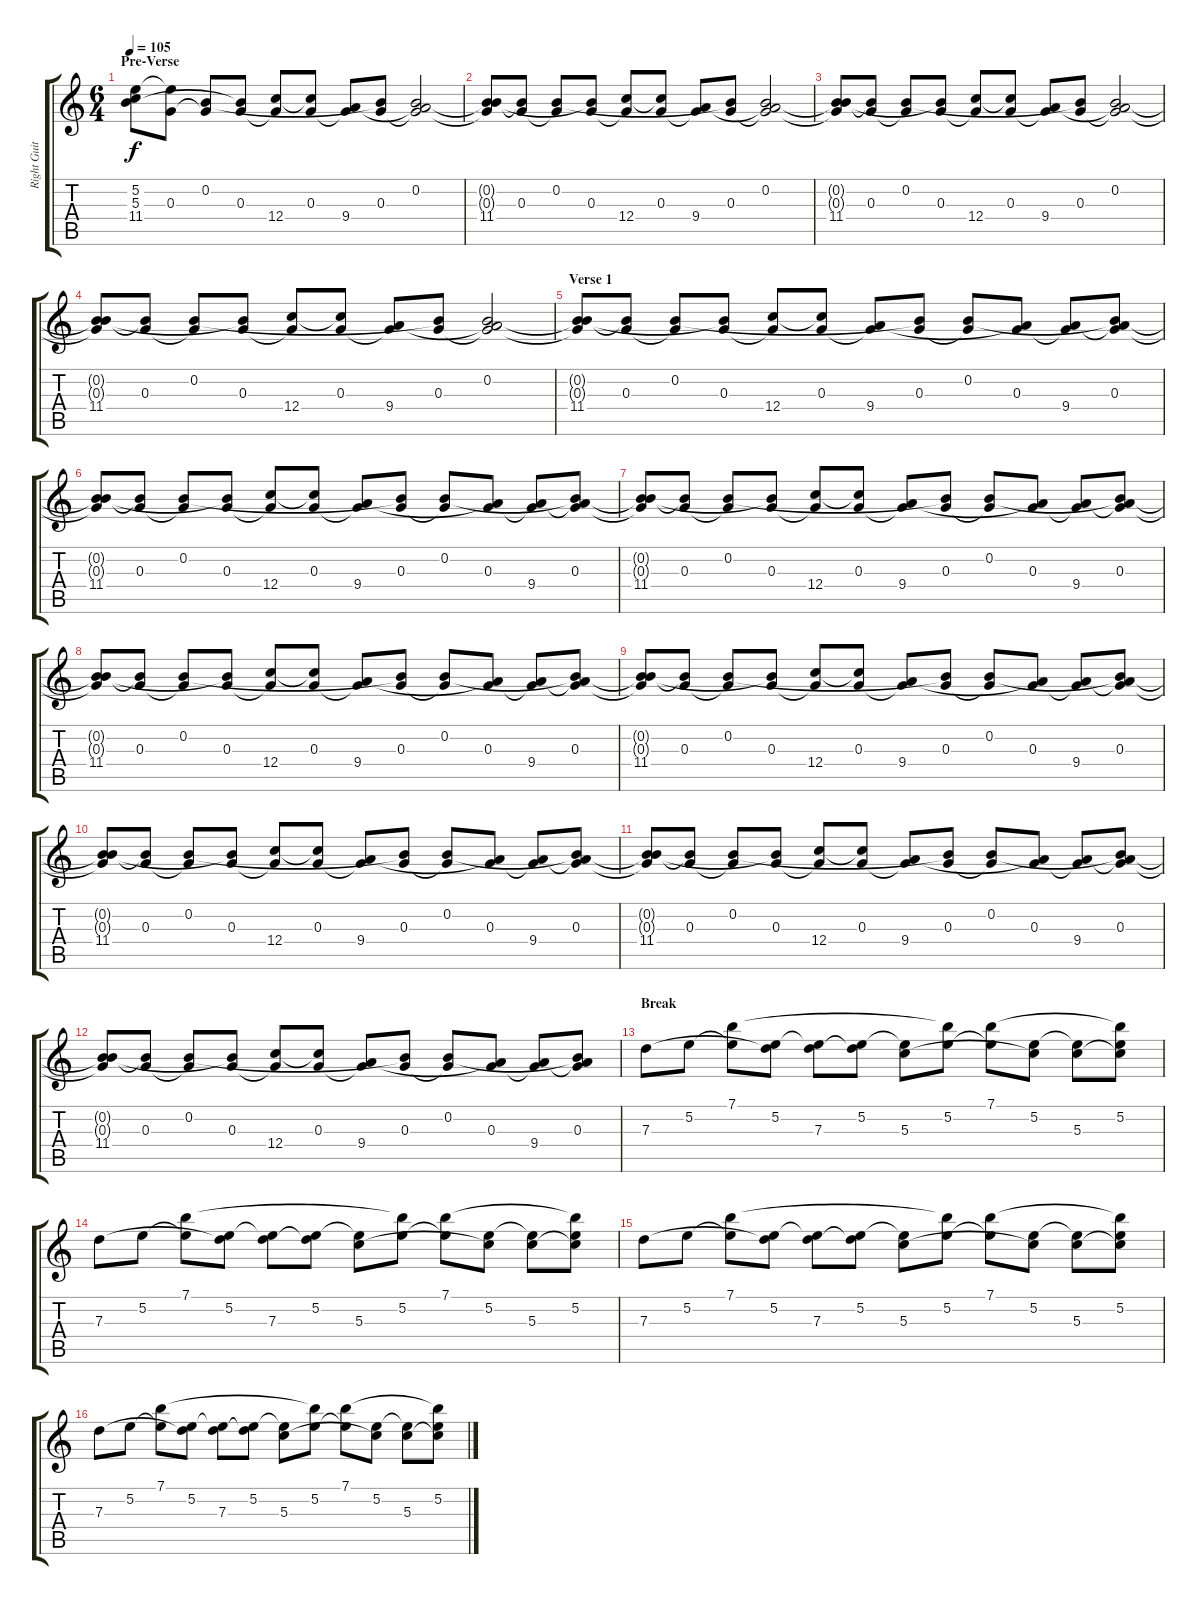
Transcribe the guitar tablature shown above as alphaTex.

\track ("Right Guitar" "Right Guit") {instrument electricguitarjazz}
\staff {score tabs}
\tuning (E4 B3 G3 C3 A2 E2) {hide}
\ts (6 4)
\section ("" "Pre-Verse")
\tempo 105
\clef g2
\ks c
(5.2{t} 5.3{t} 11.4).8{dy f} (5.2{t} 0.3).8 (0.2 0.3{t}).8 (0.3 11.4{t}).8 (0.3{t} 12.4).8 (0.3 12.4{t}).8 (0.3{t} 9.4).8 (0.2{t} 0.3).8 (0.2 0.3{t} 9.4{t}).2 |
(0.2{t} 0.3{t} 11.4).8 (0.2{t} 0.3).8 (0.2 0.3{t}).8 (0.3 11.4{t}).8 (0.3{t} 12.4).8 (0.3 12.4{t}).8 (0.3{t} 9.4).8 (0.2{t} 0.3).8 (0.2 0.3{t} 9.4{t}).2 |
(0.2{t} 0.3{t} 11.4).8 (0.2{t} 0.3).8 (0.2 0.3{t}).8 (0.3 11.4{t}).8 (0.3{t} 12.4).8 (0.3 12.4{t}).8 (0.3{t} 9.4).8 (0.2{t} 0.3).8 (0.2 0.3{t} 9.4{t}).2 |
(0.2{t} 0.3{t} 11.4).8 (0.2{t} 0.3).8 (0.2 0.3{t}).8 (0.3 11.4{t}).8 (0.3{t} 12.4).8 (0.3 12.4{t}).8 (0.3{t} 9.4).8 (0.2{t} 0.3).8 (0.2 0.3{t} 9.4{t}).2 |
\section ("" "Verse 1")
(0.2{t} 0.3{t} 11.4).8 (0.2{t} 0.3).8 (0.2 0.3{t}).8 (0.3 11.4{t}).8 (0.3{t} 12.4).8 (0.3 12.4{t}).8 (0.3{t} 9.4).8 (0.2{t} 0.3).8 (0.2 0.3{t}).8 (0.3 9.4{t}).8 (0.3{t} 9.4).8 (0.2{t} 0.3 9.4{t}).8 |
(0.2{t} 0.3{t} 11.4).8 (0.2{t} 0.3).8 (0.2 0.3{t}).8 (0.3 11.4{t}).8 (0.3{t} 12.4).8 (0.3 12.4{t}).8 (0.3{t} 9.4).8 (0.2{t} 0.3).8 (0.2 0.3{t}).8 (0.3 9.4{t}).8 (0.3{t} 9.4).8 (0.2{t} 0.3 9.4{t}).8 |
(0.2{t} 0.3{t} 11.4).8 (0.2{t} 0.3).8 (0.2 0.3{t}).8 (0.3 11.4{t}).8 (0.3{t} 12.4).8 (0.3 12.4{t}).8 (0.3{t} 9.4).8 (0.2{t} 0.3).8 (0.2 0.3{t}).8 (0.3 9.4{t}).8 (0.3{t} 9.4).8 (0.2{t} 0.3 9.4{t}).8 |
(0.2{t} 0.3{t} 11.4).8 (0.2{t} 0.3).8 (0.2 0.3{t}).8 (0.3 11.4{t}).8 (0.3{t} 12.4).8 (0.3 12.4{t}).8 (0.3{t} 9.4).8 (0.2{t} 0.3).8 (0.2 0.3{t}).8 (0.3 9.4{t}).8 (0.3{t} 9.4).8 (0.2{t} 0.3 9.4{t}).8 |
(0.2{t} 0.3{t} 11.4).8 (0.2{t} 0.3).8 (0.2 0.3{t}).8 (0.3 11.4{t}).8 (0.3{t} 12.4).8 (0.3 12.4{t}).8 (0.3{t} 9.4).8 (0.2{t} 0.3).8 (0.2 0.3{t}).8 (0.3 9.4{t}).8 (0.3{t} 9.4).8 (0.2{t} 0.3 9.4{t}).8 |
(0.2{t} 0.3{t} 11.4).8 (0.2{t} 0.3).8 (0.2 0.3{t}).8 (0.3 11.4{t}).8 (0.3{t} 12.4).8 (0.3 12.4{t}).8 (0.3{t} 9.4).8 (0.2{t} 0.3).8 (0.2 0.3{t}).8 (0.3 9.4{t}).8 (0.3{t} 9.4).8 (0.2{t} 0.3 9.4{t}).8 |
(0.2{t} 0.3{t} 11.4).8 (0.2{t} 0.3).8 (0.2 0.3{t}).8 (0.3 11.4{t}).8 (0.3{t} 12.4).8 (0.3 12.4{t}).8 (0.3{t} 9.4).8 (0.2{t} 0.3).8 (0.2 0.3{t}).8 (0.3 9.4{t}).8 (0.3{t} 9.4).8 (0.2{t} 0.3 9.4{t}).8 |
(0.2{t} 0.3{t} 11.4).8 (0.2{t} 0.3).8 (0.2 0.3{t}).8 (0.3 11.4{t}).8 (0.3{t} 12.4).8 (0.3 12.4{t}).8 (0.3{t} 9.4).8 (0.2{t} 0.3).8 (0.2 0.3{t}).8 (0.3 9.4{t}).8 (0.3{t} 9.4).8 (0.2{t} 0.3 9.4{t}).8 |
\section ("" "Break")
7.3.8 5.2.8 (7.1 5.2{t}).8 (5.2 7.3{t}).8 (5.2{t} 7.3).8 (5.2 7.3{t}).8 (5.2{t} 5.3).8 (7.1{t} 5.2).8 (7.1 5.2{t}).8 (5.2 5.3{t}).8 (5.2{t} 5.3).8 (7.1{t} 5.2 5.3{t}).8 |
7.3.8 5.2.8 (7.1 5.2{t}).8 (5.2 7.3{t}).8 (5.2{t} 7.3).8 (5.2 7.3{t}).8 (5.2{t} 5.3).8 (7.1{t} 5.2).8 (7.1 5.2{t}).8 (5.2 5.3{t}).8 (5.2{t} 5.3).8 (7.1{t} 5.2 5.3{t}).8 |
7.3.8 5.2.8 (7.1 5.2{t}).8 (5.2 7.3{t}).8 (5.2{t} 7.3).8 (5.2 7.3{t}).8 (5.2{t} 5.3).8 (7.1{t} 5.2).8 (7.1 5.2{t}).8 (5.2 5.3{t}).8 (5.2{t} 5.3).8 (7.1{t} 5.2 5.3{t}).8 |
7.3.8 5.2.8 (7.1 5.2{t}).8 (5.2 7.3{t}).8 (5.2{t} 7.3).8 (5.2 7.3{t}).8 (5.2{t} 5.3).8 (7.1{t} 5.2).8 (7.1 5.2{t}).8 (5.2 5.3{t}).8 (5.2{t} 5.3).8 (7.1{t} 5.2 5.3{t}).8
